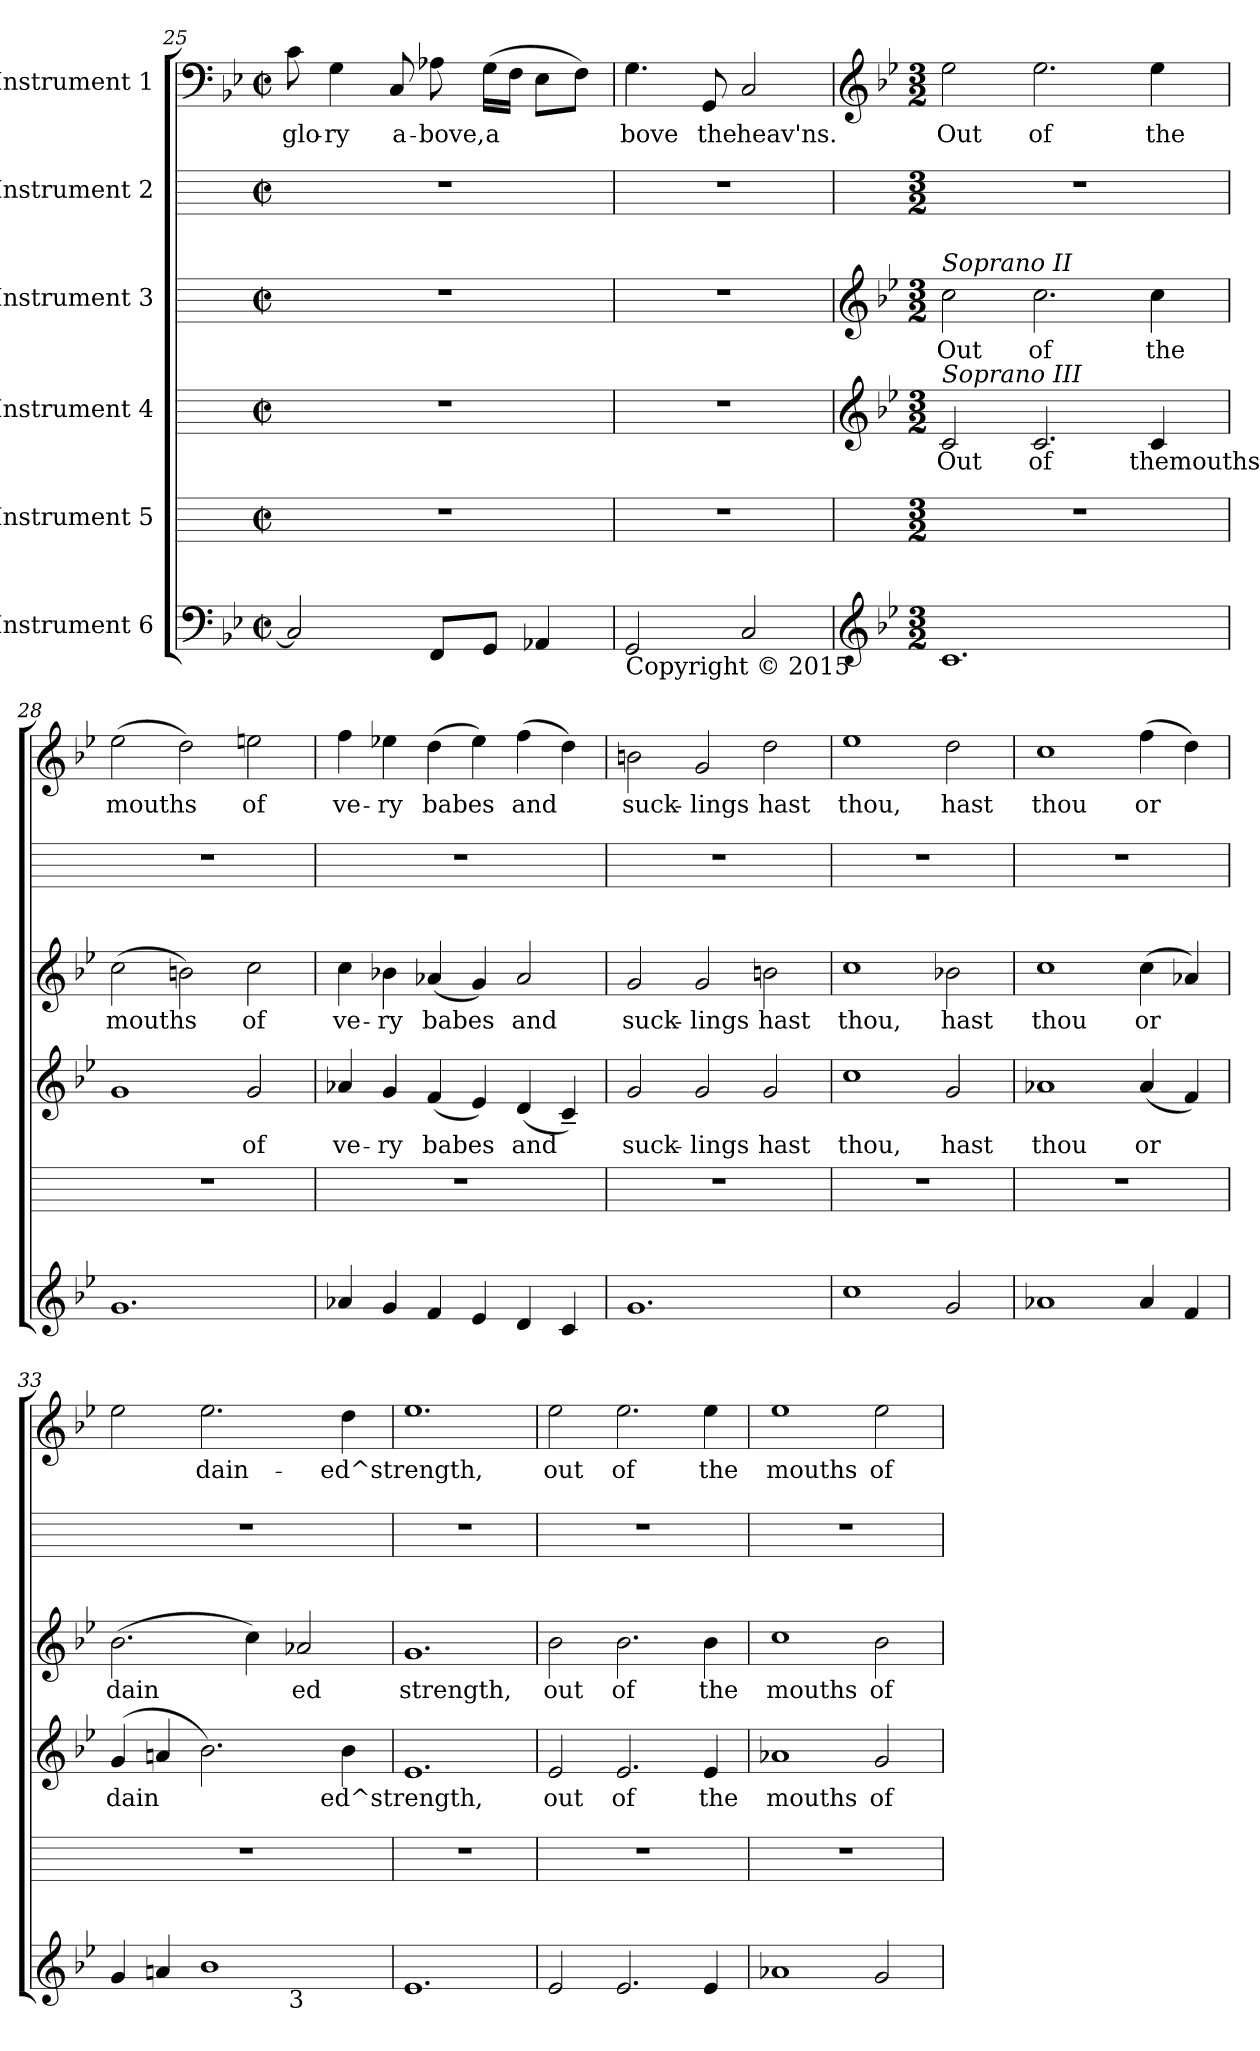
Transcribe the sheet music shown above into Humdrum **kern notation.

**kern	**text	**kern	**kern	**text	**kern	**text	**kern	**kern	**text
*part6	*part6	*part5	*part4	*part4	*part3	*part3	*part2	*part1	*part1
*staff6	*staff6	*staff5	*staff4	*staff4	*staff3	*staff3	*staff2	*staff1	*staff1
*I"Instrument 6	*	*I"Instrument 5	*I"Instrument 4	*	*I"Instrument 3	*	*I"Instrument 2	*I"Instrument 1	*
!!LO:PB:g=z
*clefF4	*	*	*	*	*	*	*	*clefF4	*
*k[b-e-]	*	*k[]	*k[]	*	*k[]	*	*k[]	*k[b-e-]	*
*B-:	*	*C:	*C:	*	*C:	*	*C:	*B-:	*
*M2/2	*	*M2/2	*M2/2	*	*M2/2	*	*M2/2	*M2/2	*
*met(c|)	*	*met(c|)	*met(c|)	*	*met(c|)	*	*met(c|)	*met(c|)	*
=25	=25	=25	=25	=25	=25	=25	=25	=25	=25
!	!LO:LY:a:cj	!	!	!	!	!	!	!	!LO:LY:b:cj
2C/]	.	1r	1r	.	1r	.	1r	8c\	glo-
!	!	!	!	!	!	!	!	!	!LO:LY:b:cj
.	.	.	.	.	.	.	.	4G\	-ry
!	!	!	!	!	!	!	!	!	!LO:LY:b:cj
.	.	.	.	.	.	.	.	8C/	a-
!	!LO:LY:a:cj	!	!	!	!	!	!	!	!LO:LY:b:cj
8FF/L	.	.	.	.	.	.	.	8A-X\	-bove,
!	!LO:LY:a:cj	!	!	!	!	!	!	!	!LO:LY:b:cj
8GG/J	.	.	.	.	.	.	.	(>16G\L	a-
!	!	!	!	!	!	!	!	!	!LO:LY:b:cj
.	.	.	.	.	.	.	.	16F\J	--
!	!LO:LY:a:cj	!	!	!	!	!	!	!	!LO:LY:b:cj
4AA-X/	.	.	.	.	.	.	.	8E-\L	--
!	!	!	!	!	!	!	!	!	!LO:LY:b:cj
.	.	.	.	.	.	.	.	8F\J)	--
=26	=26	=26	=26	=26	=26	=26	=26	=26	=26
!LO:TX:b:t=Copyright © 2015	!	!	!	!	!	!	!	!	!
!	!LO:LY:a:cj	!	!	!	!	!	!	!	!LO:LY:b:cj
2GG</	.	1r	1r	.	1r	.	1r	4.G\	-bove
!	!	!	!	!	!	!	!	!	!LO:LY:b:cj
.	.	.	.	.	.	.	.	8GG/	the
!	!LO:LY:a:cj	!	!	!	!	!	!	!	!LO:LY:b:cj
2C/	.	.	.	.	.	.	.	2C/	heav'ns.
!!LO:PB:g=z
=27	=27	=27	=27	=27	=27	=27	=27	=27	=27
*clefG2	*	*	*clefG2	*	*clefG2	*	*	*clefG2	*
*	*	*	*k[b-e-]	*	*k[b-e-]	*	*	*	*
*	*	*	*B-:	*	*B-:	*	*	*	*
*M3/2	*	*M3/2	*M3/2	*	*M3/2	*	*M3/2	*M3/2	*
!	!	!	!	!	!LO:TX:a:i:t=Soprano II	!	!	!	!
!	!	!	!LO:TX:a:i:t=Soprano III	!	!	!	!	!	!
!	!LO:LY:a:cj	!	!	!LO:LY:b:cj	!	!LO:LY:b:cj	!	!	!LO:LY:b:cj
1.c	.	1.r	2c/	Out	2cc\	Out	1.r	2ee-\	Out
!	!	!	!	!LO:LY:b:cj	!	!LO:LY:b:cj	!	!	!LO:LY:b:cj
.	.	.	2.c/	of	2.cc\	of	.	2.ee-\	of
!	!	!	!	!LO:LY:b:cj	!	!LO:LY:b:cj	!	!	!LO:LY:b:cj
.	.	.	4c/	themouths	4cc\	the	.	4ee-\	the
=28	=28	=28	=28	=28	=28	=28	=28	=28	=28
!	!LO:LY:a:cj	!	!	!LO:LY:b:cj	!	!LO:LY:b:cj	!	!	!LO:LY:b:cj
1.g	.	1.r	1g	.	(>2cc\	mouths	1.r	(>2ee-\	mouths
!	!	!	!	!	!	!LO:LY:b:cj	!	!	!LO:LY:b:cj
.	.	.	.	.	2bn\)	.	.	2dd\)	.
!	!	!	!	!LO:LY:b:cj	!	!LO:LY:b:cj	!	!	!LO:LY:b:cj
.	.	.	2g/	of	2cc\	of	.	2een\	of
=29	=29	=29	=29	=29	=29	=29	=29	=29	=29
!	!LO:LY:a:cj	!	!	!LO:LY:b:cj	!	!LO:LY:b:cj	!	!	!LO:LY:b:cj
4a-X/	.	1.r	4a-X/	ve-	4cc\	ve-	1.r	4ff\	ve-
!	!LO:LY:a:cj	!	!	!LO:LY:b:cj	!	!LO:LY:b:cj	!	!	!LO:LY:b:cj
4g/	.	.	4g/	-ry	4b-X\	-ry	.	4ee-X\	-ry
!	!LO:LY:a:cj	!	!	!LO:LY:b:cj	!	!LO:LY:b:cj	!	!	!LO:LY:b:cj
4f/	.	.	(<4f/	babes	(<4a-X/	babes	.	(>4dd\	babes
!	!LO:LY:a:cj	!	!	!LO:LY:b:cj	!	!LO:LY:b:cj	!	!	!LO:LY:b:cj
4e-/	.	.	4e-/)	.	4g/)	.	.	4ee-\)	.
!	!LO:LY:a:cj	!	!	!LO:LY:b:cj	!	!LO:LY:b:cj	!	!	!LO:LY:b:cj
4d/	.	.	(<4d/	and	2a-/	and	.	(>4ff\	and
!	!LO:LY:a:cj	!	!	!LO:LY:b:cj	!	!	!	!	!LO:LY:b:cj
4c/	.	.	4c~</)	.	.	.	.	4dd\)	.
=30	=30	=30	=30	=30	=30	=30	=30	=30	=30
!	!LO:LY:a:cj	!	!	!LO:LY:b:cj	!	!LO:LY:b:cj	!	!	!LO:LY:b:cj
1.g	.	1.r	2g/	suck-	2g/	suck-	1.r	2bn\	suck-
!	!	!	!	!LO:LY:b:cj	!	!LO:LY:b:cj	!	!	!LO:LY:b:cj
.	.	.	2g/	-lings	2g/	-lings	.	2g/	-lings
!	!	!	!	!LO:LY:b:cj	!	!LO:LY:b:cj	!	!	!LO:LY:b:cj
.	.	.	2g/	hast	2bn\	hast	.	2dd\	hast
=31	=31	=31	=31	=31	=31	=31	=31	=31	=31
!	!LO:LY:a:cj	!	!	!LO:LY:b:cj	!	!LO:LY:b:cj	!	!	!LO:LY:b:cj
1cc	.	1.r	1cc	thou,	1cc	thou,	1.r	1ee-	thou,
!	!LO:LY:a:cj	!	!	!LO:LY:b:cj	!	!LO:LY:b:cj	!	!	!LO:LY:b:cj
2g/	.	.	2g/	hast	2b-X\	hast	.	2dd\	hast
=32	=32	=32	=32	=32	=32	=32	=32	=32	=32
!	!LO:LY:a:cj	!	!	!LO:LY:b:cj	!	!LO:LY:b:cj	!	!	!LO:LY:b:cj
1a-X	.	1.r	1a-X	thou	1cc	thou	1.r	1cc	thou
!	!LO:LY:a:cj	!	!	!LO:LY:b:cj	!	!LO:LY:b:cj	!	!	!LO:LY:b:cj
4a-/	.	.	(<4a-/	or-	(>4cc\	or-	.	(>4ff\	or-
!	!LO:LY:a:cj	!	!	!LO:LY:b:cj	!	!LO:LY:b:cj	!	!	!LO:LY:b:cj
4f/	.	.	4f/)	--	4a-X/)	--	.	4dd\)	--
!!LO:LB:g=z
=33	=33	=33	=33	=33	=33	=33	=33	=33	=33
!	!LO:LY:a:cj	!	!	!LO:LY:b:cj	!	!LO:LY:b:cj	!	!	!LO:LY:b:cj
*^	*	*	*	*	*	*	*	*	*
4g/	2ryy	.	1.r	(<4g/	-dain-	(>2.b-\	-dain-	1.r	2ee-\	--
!	!	!LO:LY:a:cj	!	!	!LO:LY:b:cj	!	!	!	!	!
4an/	.	.	.	4an/	--	.	.	.	.	.
!	!	!LO:LY:a:cj	!	!	!LO:LY:b:cj	!	!	!	!	!LO:LY:b:cj
1b-<	4ryy	.	.	2.b-\)	--	.	.	.	2.ee-\	-dain-
!	!	!	!	!	!	!	!LO:LY:b:cj	!	!	!
.	8...ryy	.	.	.	.	4cc\)	--	.	.	.
!	!LO:TX:b:t=3	!	!	!	!	!	!	!	!	!
.	2ryy	.	.	.	.	.	.	.	.	.
!	!	!	!	!	!	!	!LO:LY:b:cj	!	!	!
.	.	.	.	.	.	2a-X/	-ed	.	.	.
!	!	!	!	!	!LO:LY:b:cj	!	!	!	!	!LO:LY:b:cj
.	.	.	.	4b-\	-ed^strength,	.	.	.	4dd\	-ed^strength,
.	64ryy	.	.	.	.	.	.	.	.	.
=34	=34	=34	=34	=34	=34	=34	=34	=34	=34	=34
!	!	!LO:LY:a:cj	!	!	!LO:LY:b:cj	!	!LO:LY:b:cj	!	!	!LO:LY:b:cj
*v	*v	*	*	*	*	*	*	*	*	*
1.e-	.	1.r	1.e-	.	1.g	strength,	1.r	1.ee-	.
=35	=35	=35	=35	=35	=35	=35	=35	=35	=35
!	!LO:LY:a:cj	!	!	!LO:LY:b:cj	!	!LO:LY:b:cj	!	!	!LO:LY:b:cj
2e-/	.	1.r	2e-/	out	2b-\	out	1.r	2ee-\	out
!	!LO:LY:a:cj	!	!	!LO:LY:b:cj	!	!LO:LY:b:cj	!	!	!LO:LY:b:cj
2.e-/	.	.	2.e-/	of	2.b-\	of	.	2.ee-\	of
!	!LO:LY:a:cj	!	!	!LO:LY:b:cj	!	!LO:LY:b:cj	!	!	!LO:LY:b:cj
4e-/	.	.	4e-/	the	4b-\	the	.	4ee-\	the
=36	=36	=36	=36	=36	=36	=36	=36	=36	=36
!	!LO:LY:a:cj	!	!	!LO:LY:b:cj	!	!LO:LY:b:cj	!	!	!LO:LY:b:cj
1a-X	.	1.r	1a-X	mouths	1cc	mouths	1.r	1ee-	mouths
!	!LO:LY:a:cj	!	!	!LO:LY:b:cj	!	!LO:LY:b:cj	!	!	!LO:LY:b:cj
2g/	.	.	2g/	of	2b-\	of	.	2ee-\	of
=	=	=	=	=	=	=	=	=	=
*-	*-	*-	*-	*-	*-	*-	*-	*-	*-
